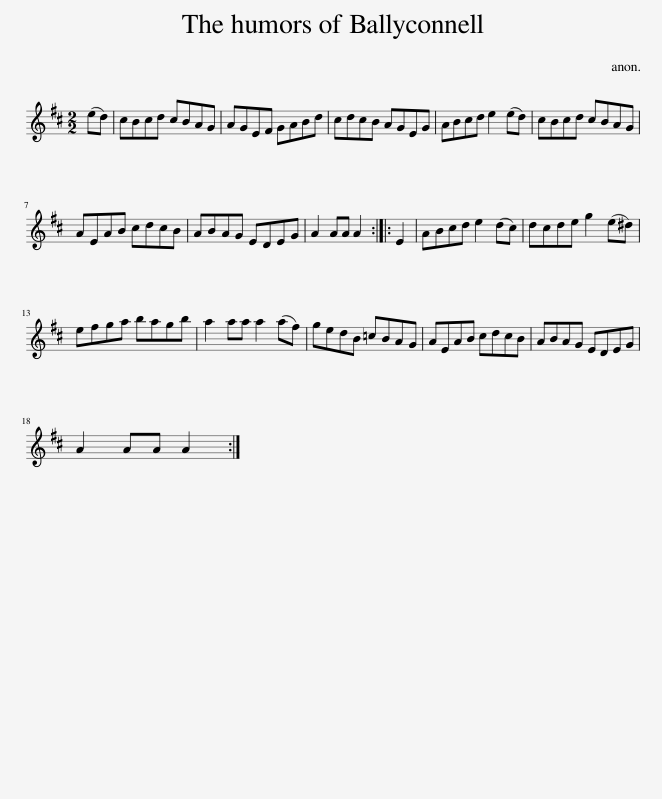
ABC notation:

X:1
L:1/8
M:2/2
I:linebreak $
K:D
V:1 treble
V:1
 (ed) | cBcd cBAG | AGEF GABd | cdcB AGEG | ABcd e2 (ed) | %5
 cBcd cBAG |$ AEAB cdcB | ABAG EDEG | A2 AA A2 :: E2 | %10
 ABcd e2 (dc) | dcde g2 (e^d) |$ efga bagb | a2 aa a2 (af) | gedB =cBAG | %15
 AEAB cdcB | ABAG EDEG |$ A2 AA A2 :| %18
